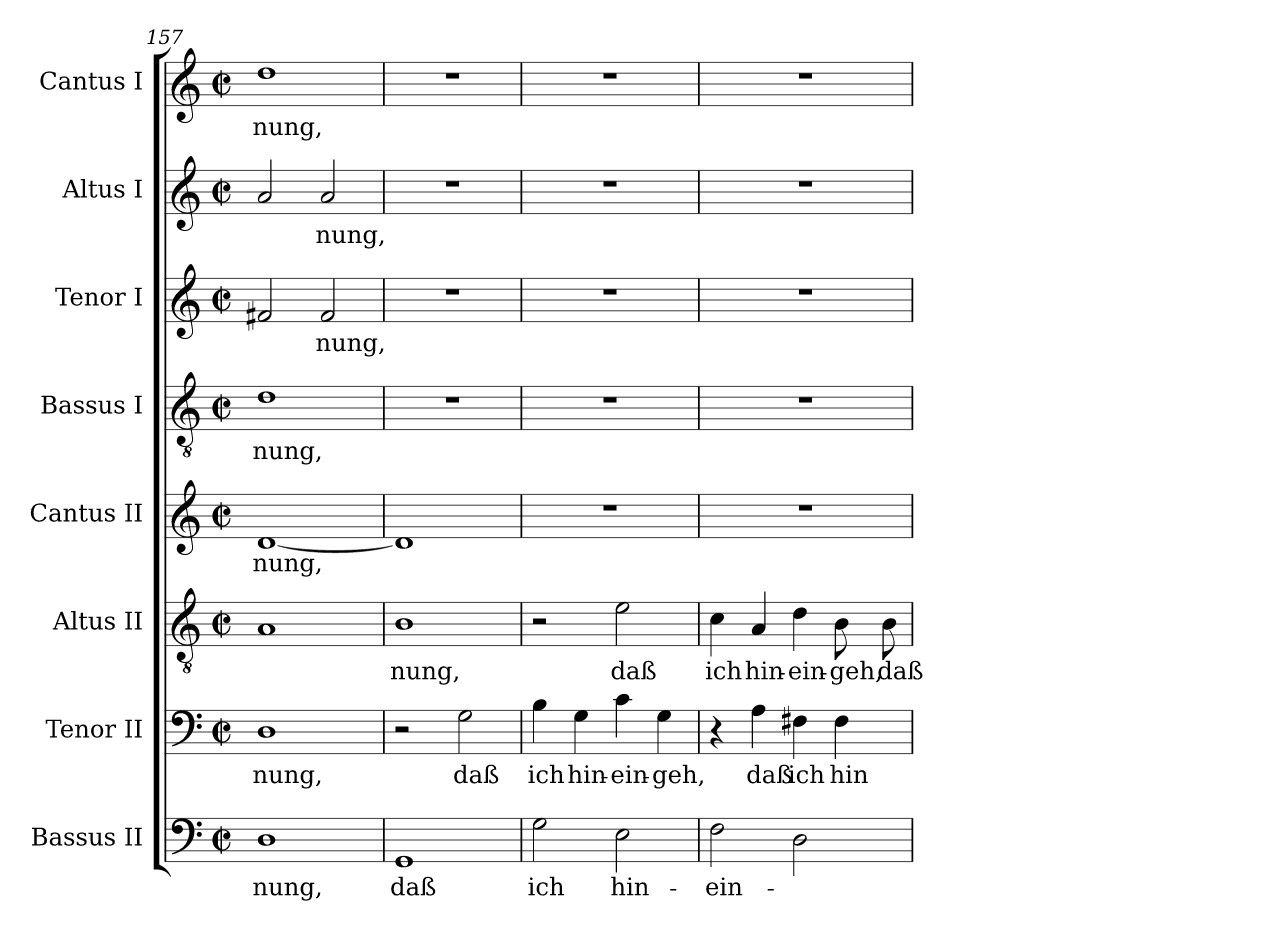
**kern	**text	**kern	**text	**kern	**text	**kern	**text	**kern	**text	**kern	**text	**kern	**text	**kern	**text
*part8	*part8	*part7	*part7	*part6	*part6	*part5	*part5	*part4	*part4	*part3	*part3	*part2	*part2	*part1	*part1
*staff8	*staff8	*staff7	*staff7	*staff6	*staff6	*staff5	*staff5	*staff4	*staff4	*staff3	*staff3	*staff2	*staff2	*staff1	*staff1
*I"Bassus II	*	*I"Tenor II	*	*I"Altus II	*	*I"Cantus II	*	*I"Bassus I	*	*I"Tenor I	*	*I"Altus I	*	*I"Cantus I	*
*I'B2	*	*I'T2	*	*I'A2	*	*I'C2	*	*I'B1	*	*I'T1	*	*I'A1	*	*I'C1	*
!!LO:PB:g=z
*clefF4	*	*clefF4	*	*clefGv2	*	*clefG2	*	*clefGv2	*	*clefG2	*	*clefG2	*	*clefG2	*
*k[]	*	*k[]	*	*k[]	*	*k[]	*	*k[]	*	*k[]	*	*k[]	*	*k[]	*
*C:	*	*C:	*	*C:	*	*C:	*	*C:	*	*C:	*	*C:	*	*C:	*
*M2/2	*	*M2/2	*	*M2/2	*	*M2/2	*	*M2/2	*	*M2/2	*	*M2/2	*	*M2/2	*
*met(c|)	*	*met(c|)	*	*met(c|)	*	*met(c|)	*	*met(c|)	*	*met(c|)	*	*met(c|)	*	*met(c|)	*
=157	=157	=157	=157	=157	=157	=157	=157	=157	=157	=157	=157	=157	=157	=157	=157
!	!LO:LY:b	!	!	!	!	!	!	!	!	!	!	!	!	!	!
!	!	!	!LO:LY:b	!	!	!	!	!	!	!	!	!	!	!	!
!	!	!	!	!	!	!	!LO:LY:b	!	!	!	!	!	!	!	!
!	!	!	!	!	!	!	!	!	!LO:LY:b	!	!	!	!	!	!
!	!	!	!	!	!	!	!	!	!	!	!	!	!	!	!LO:LY:b
1D	-nung,	1D	-nung,	1A	.	[1d	-nung,	1d	-nung,	2f#X/	.	2a/	.	1dd	-nung,
!	!	!	!	!	!	!	!	!	!	!	!LO:LY:b	!	!	!	!
!	!	!	!	!	!	!	!	!	!	!	!	!	!LO:LY:b	!	!
.	.	.	.	.	.	.	.	.	.	2f#/	-nung,	2a/	-nung,	.	.
=158	=158	=158	=158	=158	=158	=158	=158	=158	=158	=158	=158	=158	=158	=158	=158
!	!LO:LY:b	!	!	!	!	!	!	!	!	!	!	!	!	!	!
!	!	!	!	!	!LO:LY:b	!	!	!	!	!	!	!	!	!	!
1GG	daß	2r	.	1B	-nung,	1d]	.	1r	.	1r	.	1r	.	1r	.
!	!	!	!LO:LY:b	!	!	!	!	!	!	!	!	!	!	!	!
.	.	2G\	daß	.	.	.	.	.	.	.	.	.	.	.	.
=159	=159	=159	=159	=159	=159	=159	=159	=159	=159	=159	=159	=159	=159	=159	=159
!	!LO:LY:b	!	!	!	!	!	!	!	!	!	!	!	!	!	!
!	!	!	!LO:LY:b	!	!	!	!	!	!	!	!	!	!	!	!
2G\	ich	4B\	ich	2r	.	1r	.	1r	.	1r	.	1r	.	1r	.
!	!	!	!LO:LY:b	!	!	!	!	!	!	!	!	!	!	!	!
.	.	4G\	hin-	.	.	.	.	.	.	.	.	.	.	.	.
!	!LO:LY:b	!	!	!	!	!	!	!	!	!	!	!	!	!	!
!	!	!	!LO:LY:b	!	!	!	!	!	!	!	!	!	!	!	!
!	!	!	!	!	!LO:LY:b	!	!	!	!	!	!	!	!	!	!
2E\	hin-	4c\	-ein-	2e\	daß	.	.	.	.	.	.	.	.	.	.
!	!	!	!LO:LY:b	!	!	!	!	!	!	!	!	!	!	!	!
.	.	4G\	-geh,	.	.	.	.	.	.	.	.	.	.	.	.
=160	=160	=160	=160	=160	=160	=160	=160	=160	=160	=160	=160	=160	=160	=160	=160
!	!LO:LY:b	!	!	!	!	!	!	!	!	!	!	!	!	!	!
!	!	!	!	!	!LO:LY:b	!	!	!	!	!	!	!	!	!	!
2F\	-ein-	4r	.	4c\	ich	1r	.	1r	.	1r	.	1r	.	1r	.
!	!	!	!LO:LY:b	!	!	!	!	!	!	!	!	!	!	!	!
!	!	!	!	!	!LO:LY:b	!	!	!	!	!	!	!	!	!	!
.	.	4A\	daß	4A/	hin-	.	.	.	.	.	.	.	.	.	.
!	!	!	!LO:LY:b	!	!	!	!	!	!	!	!	!	!	!	!
!	!	!	!	!	!LO:LY:b	!	!	!	!	!	!	!	!	!	!
2D\	.	4F#X\	ich	4d\	-ein-	.	.	.	.	.	.	.	.	.	.
!	!	!	!LO:LY:b	!	!	!	!	!	!	!	!	!	!	!	!
!	!	!	!	!	!LO:LY:b	!	!	!	!	!	!	!	!	!	!
.	.	4F#\	hin-	8B\	-geh,	.	.	.	.	.	.	.	.	.	.
!	!	!	!	!	!LO:LY:b	!	!	!	!	!	!	!	!	!	!
.	.	.	.	8B\	daß	.	.	.	.	.	.	.	.	.	.
=	=	=	=	=	=	=	=	=	=	=	=	=	=	=	=
*-	*-	*-	*-	*-	*-	*-	*-	*-	*-	*-	*-	*-	*-	*-	*-
